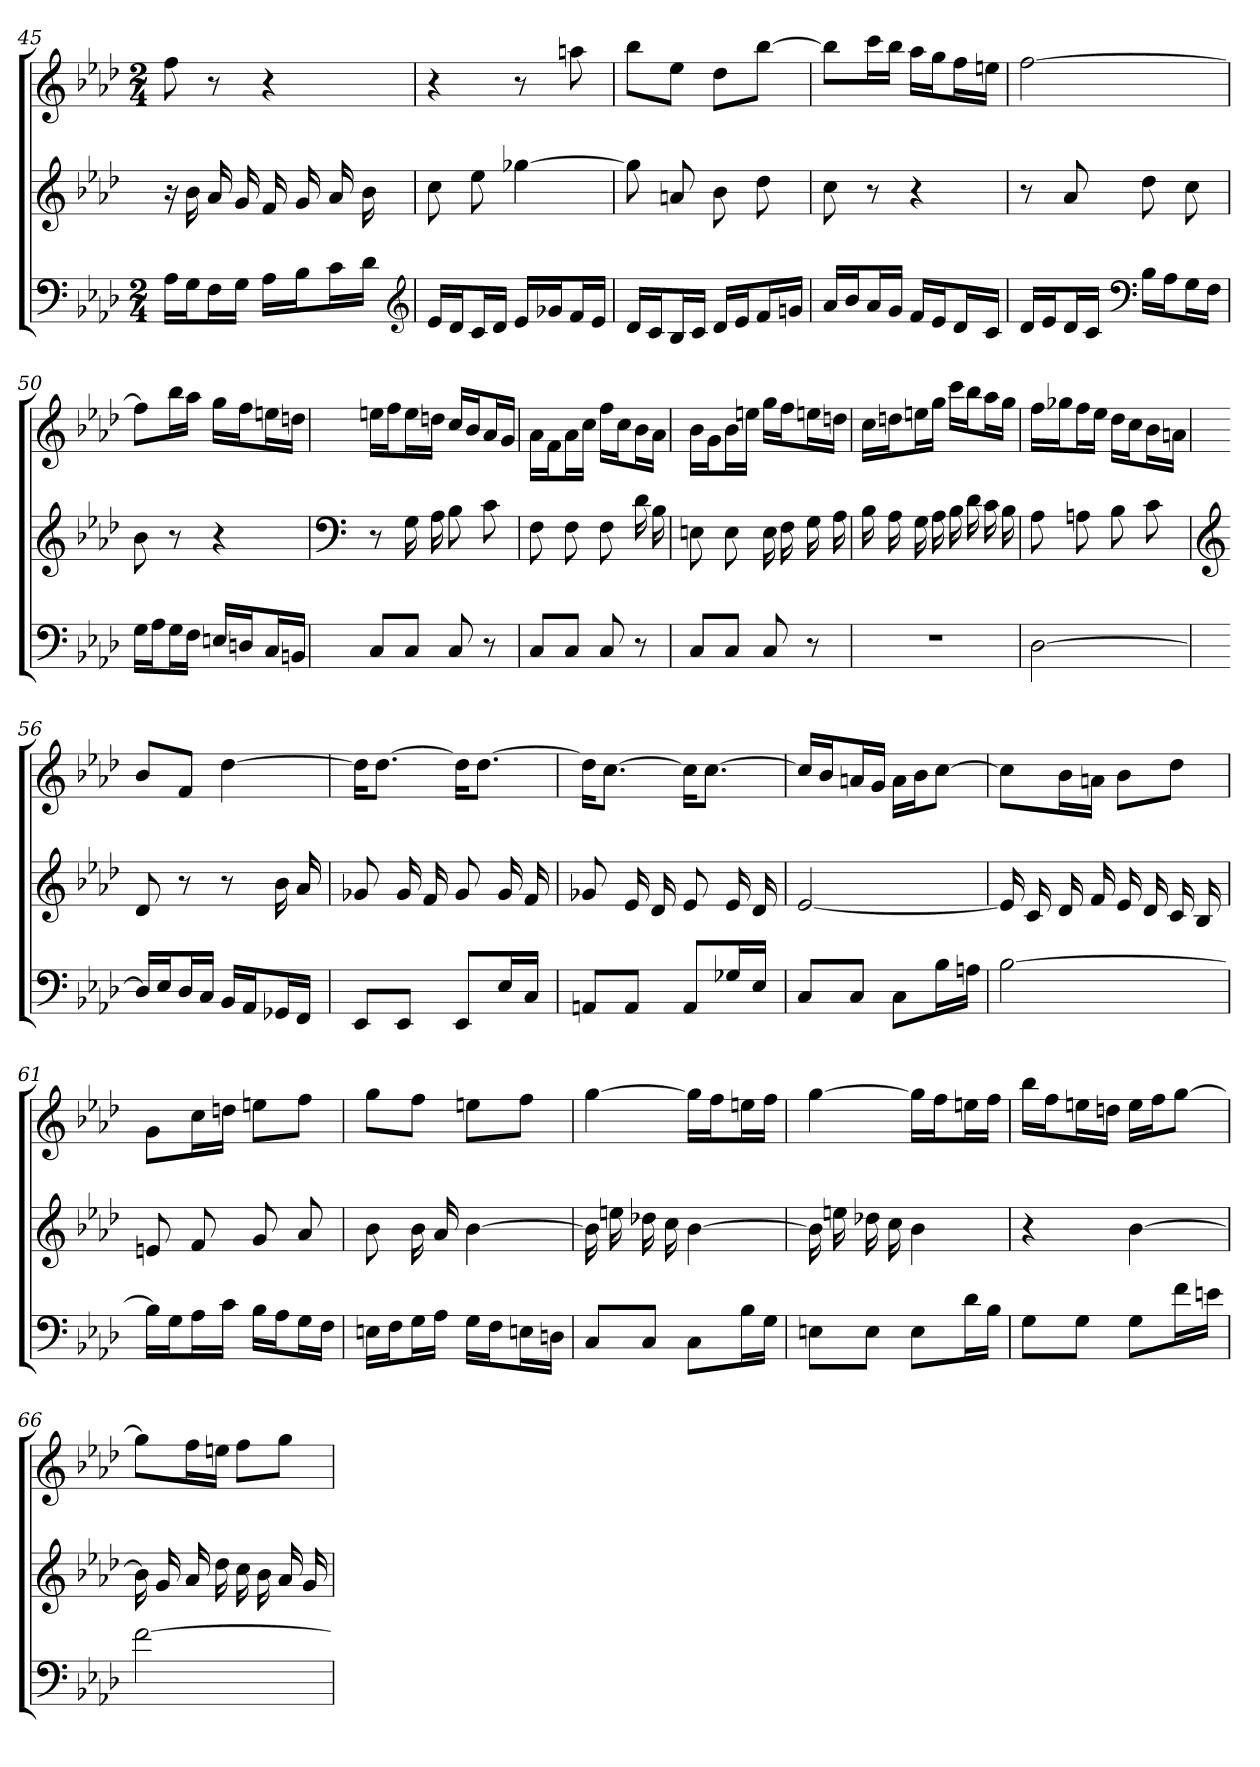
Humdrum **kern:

**kern	**kern	**kern
*part3	*part2	*part1
*staff3	*staff2	*staff1
*clefF4	*clefG2	*clefG2
*k[b-e-a-d-]	*k[b-e-a-d-]	*k[b-e-a-d-]
*f:	*	*f:
*M2/4	*	*M2/4
=45	=45	=45
16A-\LL	16r	8ff
16G\J	16b-	.
16F\L	16a-	8r
16G\JJ	16g	.
16A-\LL	16f	4r
16B-\J	16g	.
16c\L	16a-	.
16d-\JJ	16b-	.
*clefG2	*	*
=46	=46	=46
16e-/LL	8cc	4r
16d-/J	.	.
16c/L	8ee-	.
16d-/JJ	.	.
16e-/LL	[4gg-X	8r
16g-X/J	.	.
16f/L	.	8aan
16e-/JJ	.	.
=47	=47	=47
16d-/LL	8gg-]	8bb-\L
16c/J	.	.
16B-/L	8an	8ee-\J
16c/JJ	.	.
16d-/LL	8b-	8dd-\L
16e-/J	.	.
16f/L	8dd-	[8bb-\J
16gn/JJ	.	.
=48	=48	=48
16a-/LL	8cc	8bb-\L]
16b-/J	.	.
16a-/L	8r	16ccc\L
16g/JJ	.	16bb-\JJ
16f/LL	4r	16aa-\LL
16e-/J	.	16gg\J
16d-/L	.	16ff\L
16c/JJ	.	16een\JJ
=49	=49	=49
16d-/LL	8r	[2ff
16e-/J	.	.
16d-/L	8a-	.
16c/JJ	.	.
*clefF4	*	*
16B-\LL	8dd-	.
16A-\J	.	.
16G\L	8cc	.
16F\JJ	.	.
=50	=50	=50
16G\LL	8b-	8ff\L]
16A-\J	.	.
16G\L	8r	16bb-\L
16F\JJ	.	16aa-\JJ
16En/LL	4r	16gg\LL
16Dn/J	.	16ff\J
16C/L	.	16een\L
16BBn/JJ	.	16ddn\JJ
=51	=51	=51
*	*clefF4	*
8C/L	8r	16een\LL
.	.	16ff\J
8C/J	16G	16ee\L
.	16A-	16ddn\JJ
8C	8B-	16cc/LL
.	.	16b-/J
8r	8c	16a-/L
.	.	16g/JJ
=52	=52	=52
8C/L	8F	16a-\LL
.	.	16f\J
8C/J	8F	16a-\L
.	.	16cc\JJ
8C	8F	16ff\LL
.	.	16cc\J
8r	16d-	16b-\L
.	16B-	16a-\JJ
=53	=53	=53
8C/L	8En	16b-\LL
.	.	16g\J
8C/J	8E	16b-\L
.	.	16een\JJ
8C	16E	16gg\LL
.	16F	16ff\J
8r	16G	16een\L
.	16A-	16ddn\JJ
=54	=54	=54
2r	16B-	16cc\LL
.	16A-	16ddn\J
.	16G	16een\L
.	16A-	16gg\JJ
.	16B-	16ccc\LL
.	16d-	16bb-\J
.	16c	16aa-\L
.	16B-	16gg\JJ
=55	=55	=55
[2D-	8A-	16ff\LL
.	.	16gg-X\J
.	8An	16ff\L
.	.	16ee-\JJ
.	8B-	16dd-\LL
.	.	16cc\J
.	8c	16b-\L
.	.	16an\JJ
=56	=56	=56
*	*clefG2	*
16D-/LL]	8d-	8b-/L
16E-/J	.	.
16D-/L	8r	8f/J
16C/JJ	.	.
16BB-/LL	8r	[4dd-
16AA-/J	.	.
16GG-X/L	16b-	.
16FF/JJ	16a-	.
=57	=57	=57
8EE-/L	8g-X	16dd-\KL]
.	.	[8.dd-\J
8EE-/J	16g-	.
.	16f	.
8EE-/L	8g-	16dd-\KL]
.	.	[8.dd-\J
16E-/L	16g-	.
16C/JJ	16f	.
=58	=58	=58
8AAn/L	8g-X	16dd-\KL]
.	.	[8.cc\J
8AA/J	16e-	.
.	16d-	.
8AA/L	8e-	16cc\KL]
.	.	[8.cc\J
16G-X/L	16e-	.
16E-/JJ	16d-	.
=59	=59	=59
8C/L	[2e-	16cc/LL]
.	.	16b-/J
8C/J	.	16an/L
.	.	16g/JJ
8C\L	.	16a\LL
.	.	16b-\J
16B-\L	.	[8cc\J
16An\JJ	.	.
=60	=60	=60
[2B-	16e-]	8cc\L]
.	16c	.
.	16d-	16b-\L
.	16f	16an\JJ
.	16e-	8b-\L
.	16d-	.
.	16c	8dd-\J
.	16B-	.
=61	=61	=61
16B-\LL]	8en	8g\L
16G\J	.	.
16A-\L	8f	16cc\L
16c\JJ	.	16ddn\JJ
16B-\LL	8g	8een\L
16A-\J	.	.
16G\L	8a-	8ff\J
16F\JJ	.	.
=62	=62	=62
16En\LL	8b-	8gg\L
16F\J	.	.
16G\L	16b-	8ff\J
16A-\JJ	16a-	.
16G\LL	[4b-	8een\L
16F\J	.	.
16En\L	.	8ff\J
16Dn\JJ	.	.
=63	=63	=63
8C/L	16b-]	[4gg
.	16een	.
8C/J	16dd-X	.
.	16cc	.
8C\L	[4b-	16gg\LL]
.	.	16ff\J
16B-\L	.	16een\L
16G\JJ	.	16ff\JJ
=64	=64	=64
8En\L	16b-]	[4gg
.	16een	.
8E\J	16dd-X	.
.	16cc	.
8E\L	4b-	16gg\LL]
.	.	16ff\J
16d-\L	.	16een\L
16B-\JJ	.	16ff\JJ
=65	=65	=65
8G\L	4r	16bb-\LL
.	.	16ff\J
8G\J	.	16een\L
.	.	16ddn\JJ
8G\L	[4b-	16ee\LL
.	.	16ff\J
16f\L	.	[8gg\J
16en\JJ	.	.
=66	=66	=66
[2f	16b-]	8gg\L]
.	16g	.
.	16a-	16ff\L
.	16dd-	16een\JJ
.	16cc	8ff\L
.	16b-	.
.	16a-	8gg\J
.	16g	.
=	=	=
*-	*-	*-
